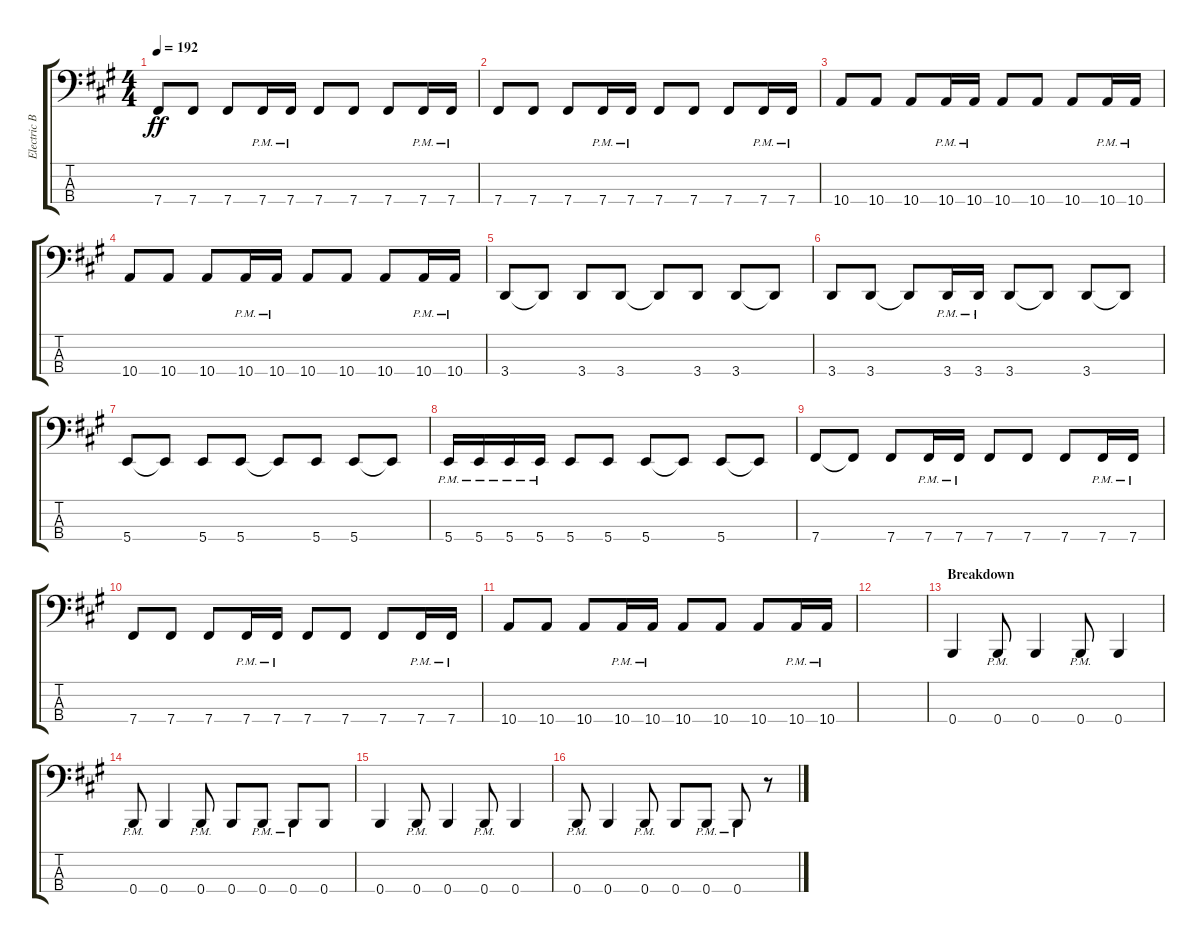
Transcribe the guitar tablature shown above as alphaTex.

\track ("Electric Bass" "Electric B") {instrument electricbassfinger}
\staff {score tabs}
\tuning (E2 B1 Gb1 B0) {hide}
\ts (4 4)
\tempo 192
\clef f4
\ks a
7.4.8{dy ff} 7.4.8 7.4.8 7.4{pm}.16 7.4{pm}.16 7.4.8 7.4.8 7.4.8 7.4{pm}.16 7.4{pm}.16 |
7.4.8 7.4.8 7.4.8 7.4{pm}.16 7.4{pm}.16 7.4.8 7.4.8 7.4.8 7.4{pm}.16 7.4{pm}.16 |
10.4.8 10.4.8 10.4.8 10.4{pm}.16 10.4{pm}.16 10.4.8 10.4.8 10.4.8 10.4{pm}.16 10.4{pm}.16 |
10.4.8 10.4.8 10.4.8 10.4{pm}.16 10.4{pm}.16 10.4.8 10.4.8 10.4.8 10.4{pm}.16 10.4{pm}.16 |
3.4.8 3.4{t}.8 3.4.8 3.4.8 3.4{t}.8 3.4.8 3.4.8 3.4{t}.8 |
3.4.8 3.4.8 3.4{t}.8 3.4{pm}.16 3.4{pm}.16 3.4.8 3.4{t}.8 3.4.8 3.4{t}.8 |
5.4.8 5.4{t}.8 5.4.8 5.4.8 5.4{t}.8 5.4.8 5.4.8 5.4{t}.8 |
5.4{pm}.16 5.4{pm}.16 5.4{pm}.16 5.4{pm}.16 5.4.8 5.4.8 5.4.8 5.4{t}.8 5.4.8 5.4{t}.8 |
7.4.8 7.4{t}.8 7.4.8 7.4{pm}.16 7.4{pm}.16 7.4.8 7.4.8 7.4.8 7.4{pm}.16 7.4{pm}.16 |
7.4.8 7.4.8 7.4.8 7.4{pm}.16 7.4{pm}.16 7.4.8 7.4.8 7.4.8 7.4{pm}.16 7.4{pm}.16 |
10.4.8 10.4.8 10.4.8 10.4{pm}.16 10.4{pm}.16 10.4.8 10.4.8 10.4.8 10.4{pm}.16 10.4{pm}.16 |
|
\section ("" "Breakdown")
0.4.4 0.4{pm}.8 0.4.4 0.4{pm}.8 0.4.4 |
0.4{pm}.8 0.4.4 0.4{pm}.8 0.4.8 0.4{pm}.8 0.4{pm}.8 0.4.8 |
0.4.4 0.4{pm}.8 0.4.4 0.4{pm}.8 0.4.4 |
0.4{pm}.8 0.4.4 0.4{pm}.8 0.4.8 0.4{pm}.8 0.4{pm}.8 r.8
